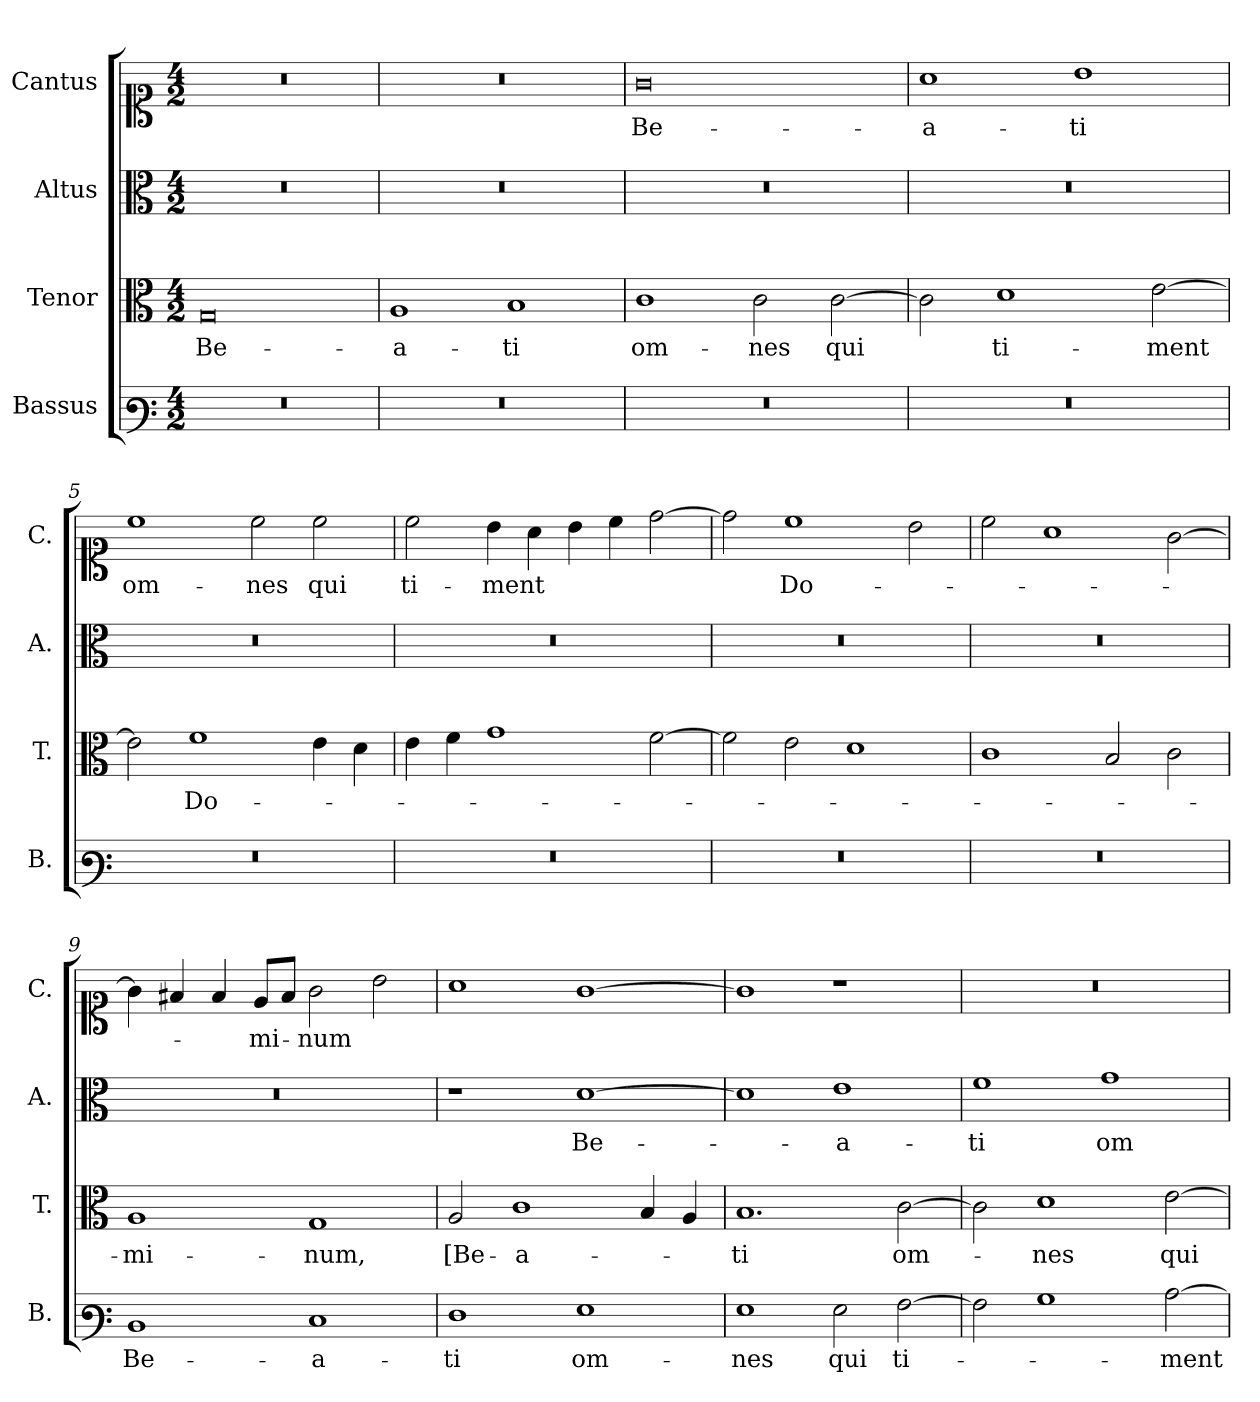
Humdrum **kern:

**kern	**text	**kern	**text	**kern	**text	**kern	**text
*part4	*part4	*part3	*part3	*part2	*part2	*part1	*part1
*staff4	*staff4	*staff3	*staff3	*staff2	*staff2	*staff1	*staff1
*I"Bassus	*	*I"Tenor	*	*I"Altus	*	*I"Cantus	*
*I'B.	*	*I'T.	*	*I'A.	*	*I'C.	*
*clefF3	*	*clefC3	*	*clefC3	*	*clefC1	*
*k[]	*	*k[]	*	*k[]	*	*k[]	*
*M4/2	*	*M4/2	*	*M4/2	*	*M4/2	*
=1	=1	=1	=1	=1	=1	=1	=1
!LO:N:vis=1	!	!	!	!LO:N:vis=1	!	!LO:N:vis=1	!
0r	.	0G	Be-	0r	.	0r	.
=2	=2	=2	=2	=2	=2	=2	=2
!LO:N:vis=1	!	!	!	!LO:N:vis=1	!	!LO:N:vis=1	!
0r	.	1A	-a-	0r	.	0r	.
.	.	1B	-ti	.	.	.	.
=3	=3	=3	=3	=3	=3	=3	=3
!LO:N:vis=1	!	!	!	!LO:N:vis=1	!	!	!
0r	.	1c	om-	0r	.	0g	Be-
.	.	2c\	-nes	.	.	.	.
.	.	[2c\	qui	.	.	.	.
=4	=4	=4	=4	=4	=4	=4	=4
!LO:N:vis=1	!	!	!	!LO:N:vis=1	!	!	!
0r	.	2c\]	.	0r	.	1a	-a-
.	.	1d	ti-	.	.	.	.
.	.	.	.	.	.	1b	-ti
.	.	[2e\	-ment	.	.	.	.
=5	=5	=5	=5	=5	=5	=5	=5
!LO:N:vis=1	!	!	!	!LO:N:vis=1	!	!	!
0r	.	2e\]	.	0r	.	1cc	om-
.	.	1f	Do-	.	.	.	.
.	.	.	.	.	.	2cc\	-nes
.	.	4e\	.	.	.	2cc\	qui
.	.	4d\	.	.	.	.	.
=6	=6	=6	=6	=6	=6	=6	=6
!LO:N:vis=1	!	!	!	!LO:N:vis=1	!	!	!
0r	.	4e\	.	0r	.	2cc\	ti-
.	.	4f\	.	.	.	.	.
.	.	1g	.	.	.	4b\	-ment
.	.	.	.	.	.	4a\	.
.	.	.	.	.	.	4b\	.
.	.	.	.	.	.	4cc\	.
.	.	[2f\	.	.	.	[2dd\	.
!!LO:LB:g=z
=7	=7	=7	=7	=7	=7	=7	=7
!LO:N:vis=1	!	!	!	!LO:N:vis=1	!	!	!
0r	.	2f\]	.	0r	.	2dd\]	.
.	.	2e\	.	.	.	1cc	Do-
.	.	1d	.	.	.	.	.
.	.	.	.	.	.	2b\	.
=8	=8	=8	=8	=8	=8	=8	=8
!LO:N:vis=1	!	!	!	!LO:N:vis=1	!	!	!
0r	.	1c	.	0r	.	2cc\	.
.	.	.	.	.	.	1a	.
.	.	2B/	.	.	.	.	.
.	.	2c\	.	.	.	[2g\	.
=9	=9	=9	=9	=9	=9	=9	=9
!	!	!	!	!LO:N:vis=1	!	!	!
1D	Be-	1A	-mi-	0r	.	4g\]	.
.	.	.	.	.	.	4f#X/	.
.	.	.	.	.	.	4f#/	.
.	.	.	.	.	.	8e/L	-mi-
.	.	.	.	.	.	8f#/J	.
1E	-a-	1G	-num,	.	.	2g\	-num
.	.	.	.	.	.	2b\	.
=10	=10	=10	=10	=10	=10	=10	=10
1F	-ti	2A/	[Be-	1r	.	1a	.
.	.	1c	-a-	.	.	.	.
1G	om-	.	.	[1d	Be-	[1g	.
.	.	4B/	.	.	.	.	.
.	.	4A/	.	.	.	.	.
=11	=11	=11	=11	=11	=11	=11	=11
1G	-nes	1.B	-ti	1d]	.	1g]	.
2G\	qui	.	.	1e	-a-	1r	.
[2A\	ti-	[2c\	om-	.	.	.	.
!!LO:LB:g=z
=12	=12	=12	=12	=12	=12	=12	=12
!	!	!	!	!	!	!LO:N:vis=1	!
2A\]	.	2c\]	.	1f	-ti	0r	.
1B	.	1d	-nes	.	.	.	.
.	.	.	.	1g	om-	.	.
[2c\	-ment	[2e\	qui	.	.	.	.
=	=	=	=	=	=	=	=
*-	*-	*-	*-	*-	*-	*-	*-
